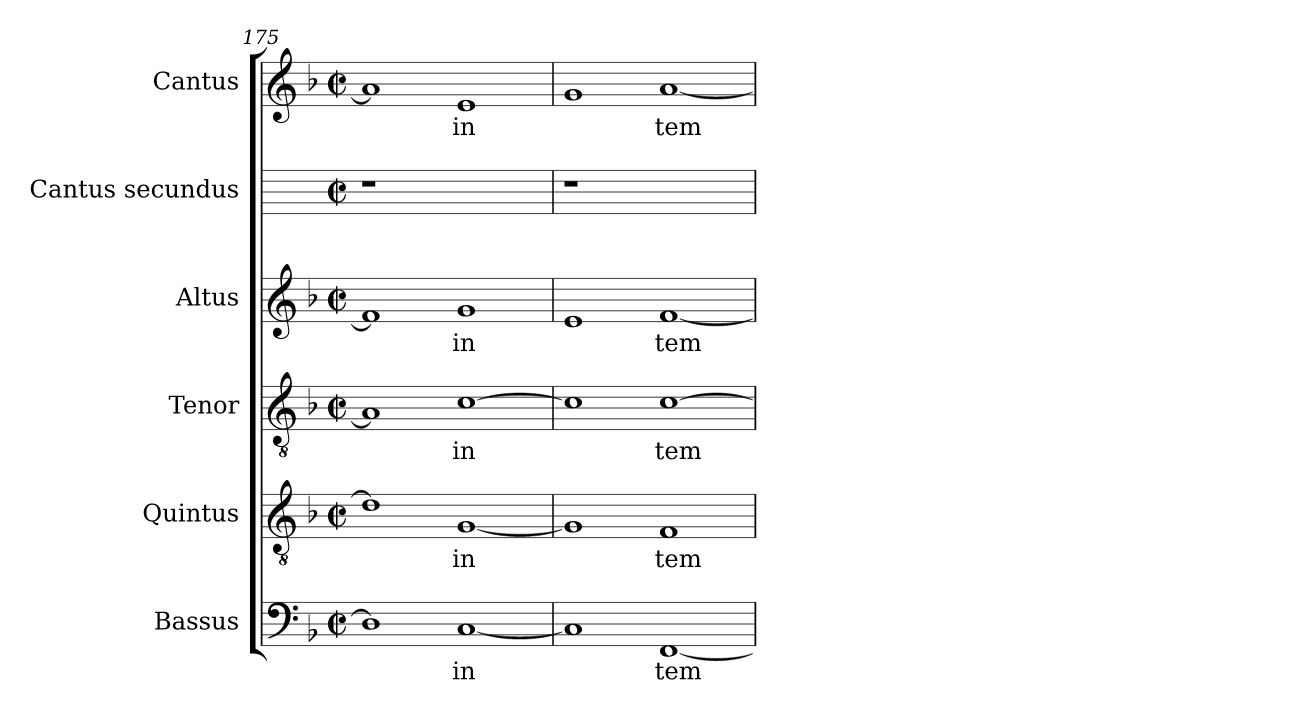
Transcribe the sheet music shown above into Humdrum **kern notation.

**kern	**text	**kern	**text	**kern	**text	**kern	**text	**kern	**kern	**text
*part6	*part6	*part5	*part5	*part4	*part4	*part3	*part3	*part2	*part1	*part1
*staff6	*staff6	*staff5	*staff5	*staff4	*staff4	*staff3	*staff3	*staff2	*staff1	*staff1
*I"Bassus	*	*I"Quintus	*	*I"Tenor	*	*I"Altus	*	*I"Cantus  secundus	*I"Cantus	*
*I'B	*	*I'Q	*	*I'T	*	*I'A	*	*	*I'C	*
*clefF4	*	*clefGv2	*	*clefGv2	*	*clefG2	*	*	*clefG2	*
*k[b-]	*	*k[b-]	*	*k[b-]	*	*k[b-]	*	*k[]	*k[b-]	*
*F:	*	*F:	*	*F:	*	*F:	*	*C:	*F:	*
*M2/2	*	*M2/2	*	*M2/2	*	*M2/2	*	*M2/2	*M2/2	*
*met(c|)	*	*met(c|)	*	*met(c|)	*	*met(c|)	*	*met(c|)	*met(c|)	*
=175	=175	=175	=175	=175	=175	=175	=175	=175	=175	=175
!	!LO:LY:b:cj	!	!LO:LY:b:cj	!	!LO:LY:b:cj	!	!LO:LY:b:cj	!	!	!LO:LY:b:cj
1D]	.	1d]	.	1A]	.	1f#]	.	1r	1a]	.
!	!LO:LY:b:cj	!	!LO:LY:b:cj	!	!LO:LY:b:cj	!	!LO:LY:b:cj	!	!	!LO:LY:b:cj
[<1C	in	[<1G	in	[>1c	in	1g	in	1ryy	1e	in
=176	=176	=176	=176	=176	=176	=176	=176	=176	=176	=176
!	!LO:LY:b:cj	!	!LO:LY:b:cj	!	!LO:LY:b:cj	!	!LO:LY:b:cj	!	!	!LO:LY:b:cj
1C]	.	1G]	.	1c]	.	1e	.	1r	1g	.
!	!LO:LY:b:cj	!	!LO:LY:b:cj	!	!LO:LY:b:cj	!	!LO:LY:b:cj	!	!	!LO:LY:b:cj
[<1FF	tem	1F	tem	[>1c	tem	[<1f	tem	1ryy	[<1a	tem-
=	=	=	=	=	=	=	=	=	=	=
*-	*-	*-	*-	*-	*-	*-	*-	*-	*-	*-
